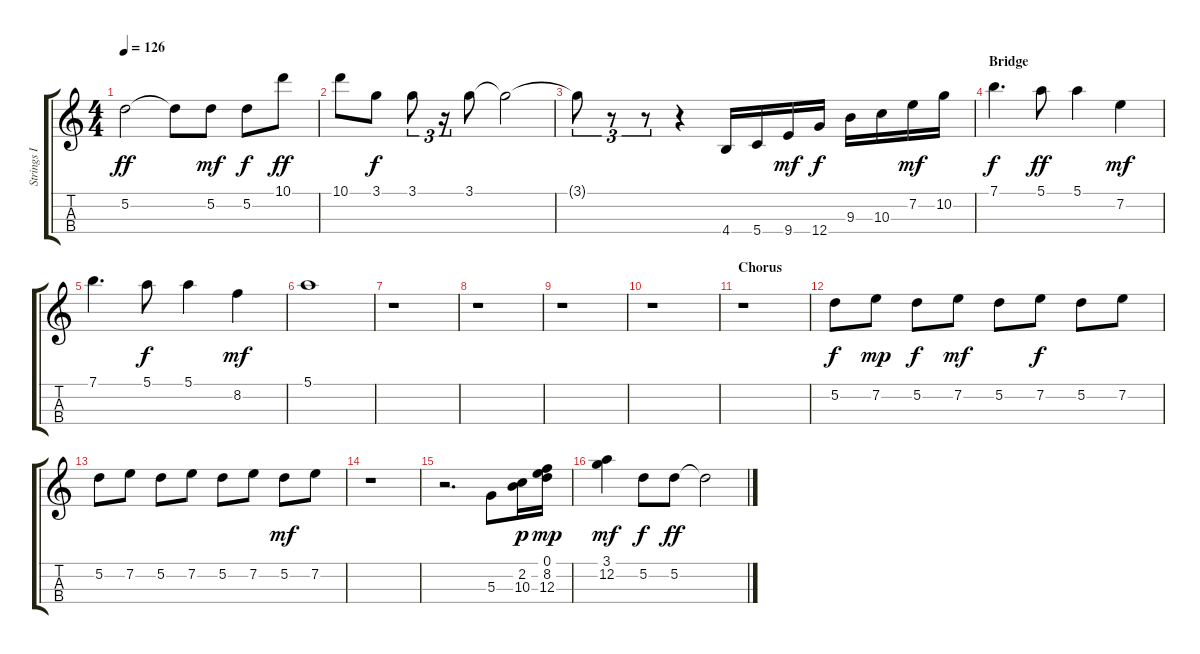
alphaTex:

\track ("Strings I" "Strings I") {instrument stringensemble1}
\staff {score tabs}
\tuning (E5 A4 D4 G3) {hide}
\ts (4 4)
\tempo 126
\clef g2
\ks c
5.2{t}.2{dy ff} 5.2{t}.8 5.2.8{dy mf} 5.2.8{dy f} 10.1.8{dy ff} |
10.1.8 3.1.8{dy f} 3.1.8{tu (3 2)} r.16{tu (3 2)} 3.1.8 3.1{t}.2 |
3.1{t}.8{tu (3 2)} r.8{tu (3 2)} r.8{tu (3 2)} r.4 4.4.16 5.4.16 9.4.16{dy mf} 12.4.16{dy f} 9.3.16 10.3.16 7.2.16{dy mf} 10.2.16 |
\section ("" "Bridge")
7.1.4{d dy f} 5.1.8{dy ff} 5.1.4 7.2.4{dy mf} |
7.1.4{d} 5.1.8{dy f} 5.1.4 8.2.4{dy mf} |
5.1.1 |
r.1 |
r.1 |
r.1 |
r.1 |
\section ("" "Chorus")
r.1 |
5.2.8{dy f} 7.2.8{dy mp} 5.2.8{dy f} 7.2.8{dy mf} 5.2.8 7.2.8{dy f} 5.2.8 7.2.8 |
5.2.8 7.2.8 5.2.8 7.2.8 5.2.8 7.2.8 5.2.8{dy mf} 7.2.8 |
r.1 |
r.2{d} 5.3.8 (2.2 10.3).16{dy p} (0.1 8.2 12.3).16{dy mp} |
(3.1 12.2).4{dy mf} 5.2.8{dy f} 5.2.8{dy ff} 5.2{t}.2
